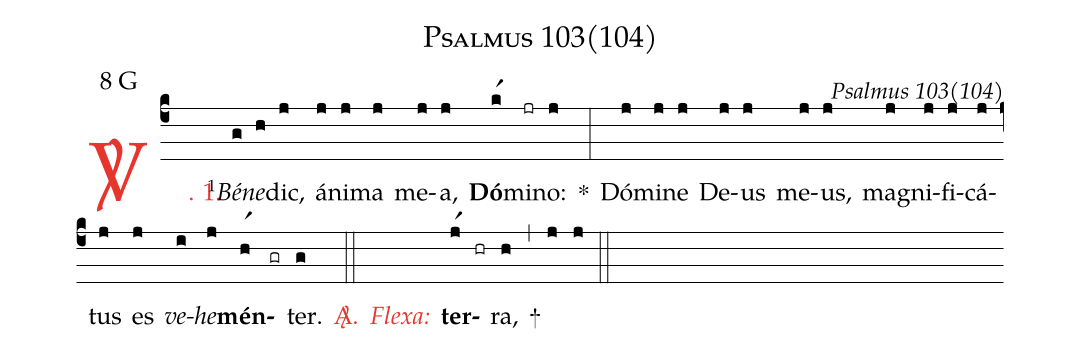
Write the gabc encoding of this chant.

name: Psalmus 103(104);
mode: 8;
mode-differentia: G;
commentary: Psalmus 103(104);
%%
(c4)

<c><sp>V/</sp>. 1.</c>() <v>\VSup{1}</v><i>Bé</i>(g)<i>ne(h)</i>dic,(j) á(j)ni(j)ma(j) me(j)a,(j) <b>Dó</b>(kr1)mi(jr)no:(j) *(:) Dó(j)mi(j)ne(j) De(j)us(j) me(j)us,(j) ma(j)gni(j)fi(j)cá(j)tus(j) es(j) <i>ve</i>(i)<i>he</i>(j)<b>mén</b>(hr1)(gr)ter.(g)

<c><sp>A/</sp>.</c>(::)

<nlba><c><i>Flexa:</i></c>() <b>ter</b></nlba>(jr1)(hr)ra,(h) +(,) (j) (j)

(::)
